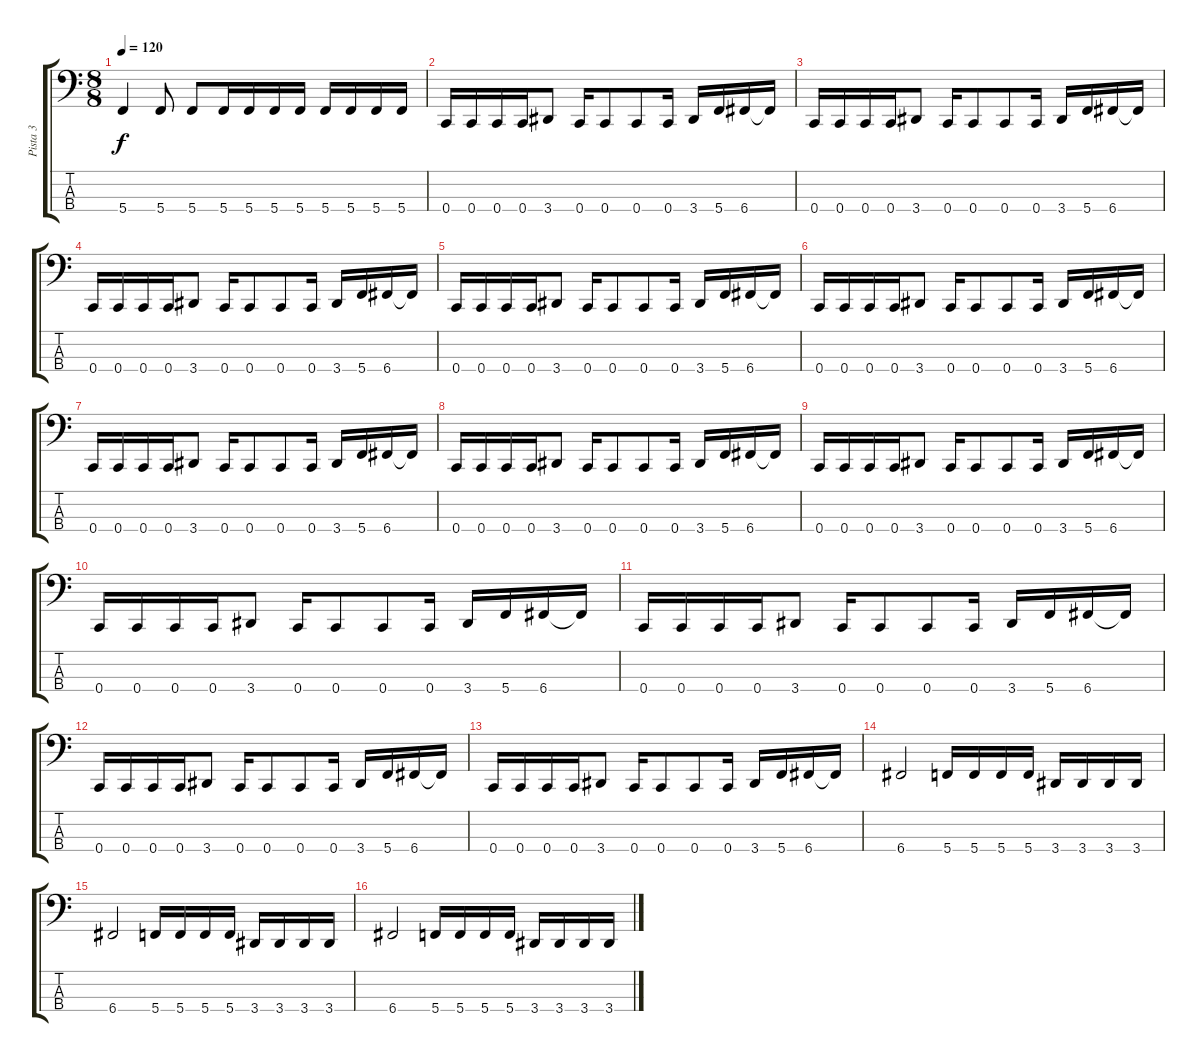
\track ("Pista 3" "Pista 3") {instrument electricbassfinger}
\staff {score tabs}
\tuning (G2 D2 A1 C1) {hide}
\ts (8 8)
\tempo 120
\clef f4
\ks c
5.4.4{dy f} 5.4.8 5.4.8 5.4.16 5.4.16 5.4.16 5.4.16 5.4.16 5.4.16 5.4.16 5.4.16 |
0.4.16 0.4.16 0.4.16 0.4.16 3.4.8 0.4.16 0.4.8 0.4.8 0.4.16 3.4.16 5.4.16 6.4.16 6.4{t}.16 |
0.4.16 0.4.16 0.4.16 0.4.16 3.4.8 0.4.16 0.4.8 0.4.8 0.4.16 3.4.16 5.4.16 6.4.16 6.4{t}.16 |
0.4.16 0.4.16 0.4.16 0.4.16 3.4.8 0.4.16 0.4.8 0.4.8 0.4.16 3.4.16 5.4.16 6.4.16 6.4{t}.16 |
0.4.16 0.4.16 0.4.16 0.4.16 3.4.8 0.4.16 0.4.8 0.4.8 0.4.16 3.4.16 5.4.16 6.4.16 6.4{t}.16 |
0.4.16 0.4.16 0.4.16 0.4.16 3.4.8 0.4.16 0.4.8 0.4.8 0.4.16 3.4.16 5.4.16 6.4.16 6.4{t}.16 |
0.4.16 0.4.16 0.4.16 0.4.16 3.4.8 0.4.16 0.4.8 0.4.8 0.4.16 3.4.16 5.4.16 6.4.16 6.4{t}.16 |
0.4.16 0.4.16 0.4.16 0.4.16 3.4.8 0.4.16 0.4.8 0.4.8 0.4.16 3.4.16 5.4.16 6.4.16 6.4{t}.16 |
0.4.16 0.4.16 0.4.16 0.4.16 3.4.8 0.4.16 0.4.8 0.4.8 0.4.16 3.4.16 5.4.16 6.4.16 6.4{t}.16 |
0.4.16 0.4.16 0.4.16 0.4.16 3.4.8 0.4.16 0.4.8 0.4.8 0.4.16 3.4.16 5.4.16 6.4.16 6.4{t}.16 |
0.4.16 0.4.16 0.4.16 0.4.16 3.4.8 0.4.16 0.4.8 0.4.8 0.4.16 3.4.16 5.4.16 6.4.16 6.4{t}.16 |
0.4.16 0.4.16 0.4.16 0.4.16 3.4.8 0.4.16 0.4.8 0.4.8 0.4.16 3.4.16 5.4.16 6.4.16 6.4{t}.16 |
0.4.16 0.4.16 0.4.16 0.4.16 3.4.8 0.4.16 0.4.8 0.4.8 0.4.16 3.4.16 5.4.16 6.4.16 6.4{t}.16 |
6.4.2 5.4.16 5.4.16 5.4.16 5.4.16 3.4.16 3.4.16 3.4.16 3.4.16 |
6.4.2 5.4.16 5.4.16 5.4.16 5.4.16 3.4.16 3.4.16 3.4.16 3.4.16 |
6.4.2 5.4.16 5.4.16 5.4.16 5.4.16 3.4.16 3.4.16 3.4.16 3.4.16
